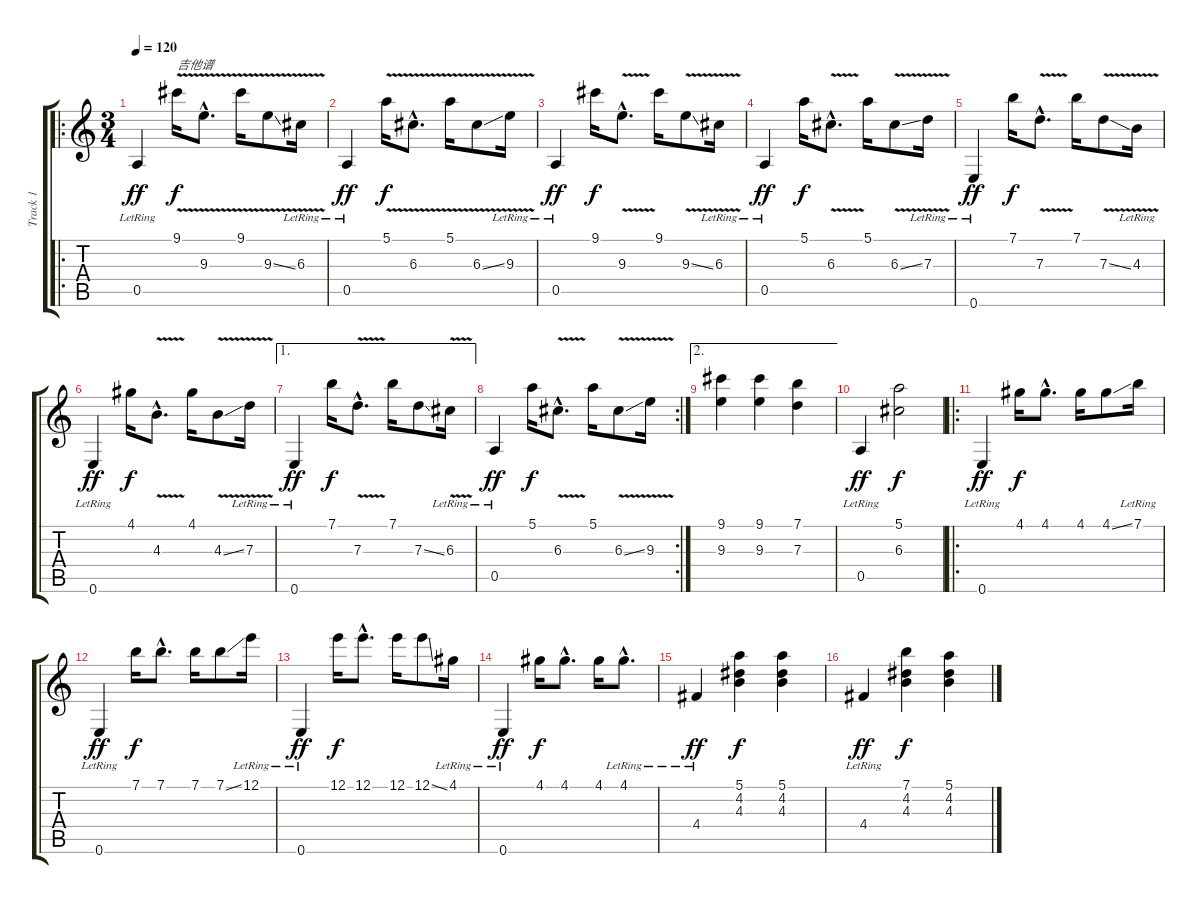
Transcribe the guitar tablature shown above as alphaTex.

\track ("Track 1" "Track 1") {instrument acousticguitarnylon}
\staff {score tabs}
\tuning (E4 B3 G3 D3 A2 E2) {hide}
\ro
\ts (3 4)
\tempo 120
\clef g2
\ks c
0.5{lr}.4{dy ff instrument acousticguitarnylon} 9.1{v}.16{txt "吉他谱" dy f} 9.3{v hac}.8{d} 9.1{v}.16 9.3{v ss}.8 6.3{v lr}.16 |
0.5{lr}.4{dy ff} 5.1{v}.16{dy f} 6.3{v hac}.8{d} 5.1{v}.16 6.3{v ss}.8 9.3{v lr}.16 |
0.5{lr}.4{dy ff} 9.1.16{dy f} 9.3{v hac}.8{d} 9.1.16 9.3{v ss}.8 6.3{v lr}.16 |
0.5{lr}.4{dy ff} 5.1.16{dy f} 6.3{v hac}.8{d} 5.1.16 6.3{v ss}.8 7.3{v lr}.16 |
0.6{lr}.4{dy ff} 7.1.16{dy f} 7.3{v hac}.8{d} 7.1.16 7.3{v ss}.8 4.3{v lr}.16 |
0.6{lr}.4{dy ff} 4.1.16{dy f} 4.3{v hac}.8{d} 4.1.16 4.3{v ss}.8 7.3{v lr}.16 |
\ae 1
0.6{lr}.4{dy ff} 7.1.16{dy f} 7.3{v hac}.8{d} 7.1.16 7.3{ss}.8 6.3{v lr}.16 |
\rc 2
0.5{lr}.4{dy ff} 5.1.16{dy f} 6.3{v hac}.8{d} 5.1.16 6.3{v ss}.8 9.3{v}.16 |
\ae 2
(9.1 9.3).4 (9.1 9.3).4 (7.1 7.3).4 |
0.5{lr}.4{dy ff} (5.1 6.3).2{dy f} |
\ro
0.6{lr}.4{dy ff} 4.1.16{dy f} 4.1{hac}.8{d} 4.1.16 4.1{ss}.8 7.1{lr}.16 |
0.6{lr}.4{dy ff} 7.1.16{dy f} 7.1{hac}.8{d} 7.1.16 7.1{ss}.8 12.1{lr}.16 |
0.6{lr}.4{dy ff} 12.1.16{dy f} 12.1{hac}.8{d} 12.1.16 12.1{ss}.8 4.1{lr}.16 |
0.6{lr}.4{dy ff} 4.1.16{dy f} 4.1{hac}.8{d} 4.1.16 4.1{hac lr}.8{d} |
4.4{lr}.4{dy ff} (5.1 4.2 4.3).4{dy f} (5.1 4.2 4.3).4 |
4.4{lr}.4{dy ff} (7.1 4.2 4.3).4{dy f} (5.1 4.2 4.3).4
